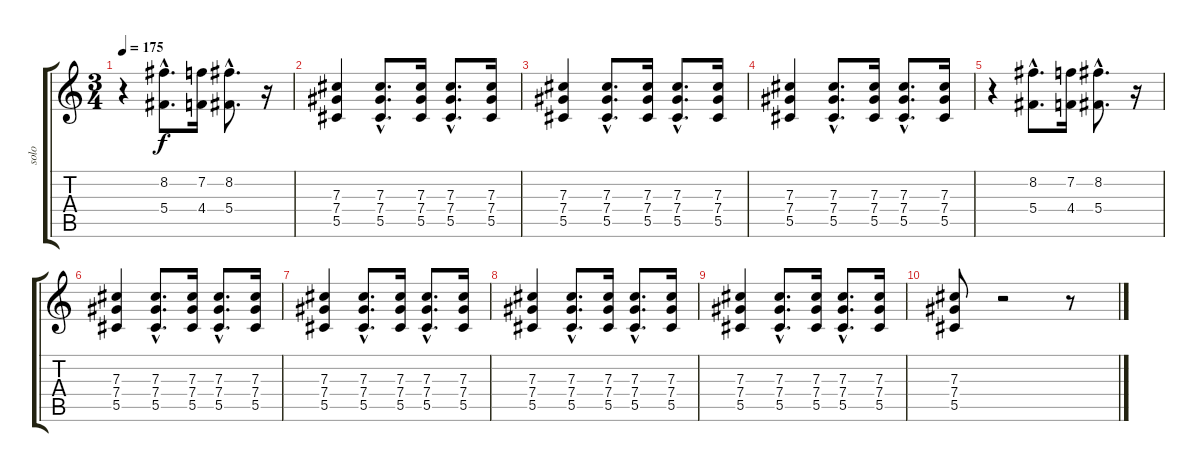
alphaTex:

\track ("solo" "solo") {instrument acousticguitarsteel}
\staff {score tabs}
\tuning (Eb4 Bb3 Gb3 Db3 Ab2 Eb2) {hide}
\ts (3 4)
\tempo 175
\clef g2
\ks c
r.4{dy f} (8.2{hac} 5.4{hac}).8{d} (7.2 4.4).16 (8.2{hac} 5.4{hac}).8{d} r.16 |
(7.3 7.4 5.5).4 (7.3{hac} 7.4{hac} 5.5{hac}).8{d} (7.3 7.4 5.5).16 (7.3{hac} 7.4{hac} 5.5{hac}).8{d} (7.3 7.4 5.5).16 |
(7.3 7.4 5.5).4 (7.3{hac} 7.4{hac} 5.5{hac}).8{d} (7.3 7.4 5.5).16 (7.3{hac} 7.4{hac} 5.5{hac}).8{d} (7.3 7.4 5.5).16 |
(7.3 7.4 5.5).4 (7.3{hac} 7.4{hac} 5.5{hac}).8{d} (7.3 7.4 5.5).16 (7.3{hac} 7.4{hac} 5.5{hac}).8{d} (7.3 7.4 5.5).16 |
r.4 (8.2{hac} 5.4{hac}).8{d} (7.2 4.4).16 (8.2{hac} 5.4{hac}).8{d} r.16 |
(7.3 7.4 5.5).4 (7.3{hac} 7.4{hac} 5.5{hac}).8{d} (7.3 7.4 5.5).16 (7.3{hac} 7.4{hac} 5.5{hac}).8{d} (7.3 7.4 5.5).16 |
(7.3 7.4 5.5).4 (7.3{hac} 7.4{hac} 5.5{hac}).8{d} (7.3 7.4 5.5).16 (7.3{hac} 7.4{hac} 5.5{hac}).8{d} (7.3 7.4 5.5).16 |
(7.3 7.4 5.5).4 (7.3{hac} 7.4{hac} 5.5{hac}).8{d} (7.3 7.4 5.5).16 (7.3{hac} 7.4{hac} 5.5{hac}).8{d} (7.3 7.4 5.5).16 |
(7.3 7.4 5.5).4 (7.3{hac} 7.4{hac} 5.5{hac}).8{d} (7.3 7.4 5.5).16 (7.3{hac} 7.4{hac} 5.5{hac}).8{d} (7.3 7.4 5.5).16 |
(7.3 7.4 5.5).8 r.2 r.8
